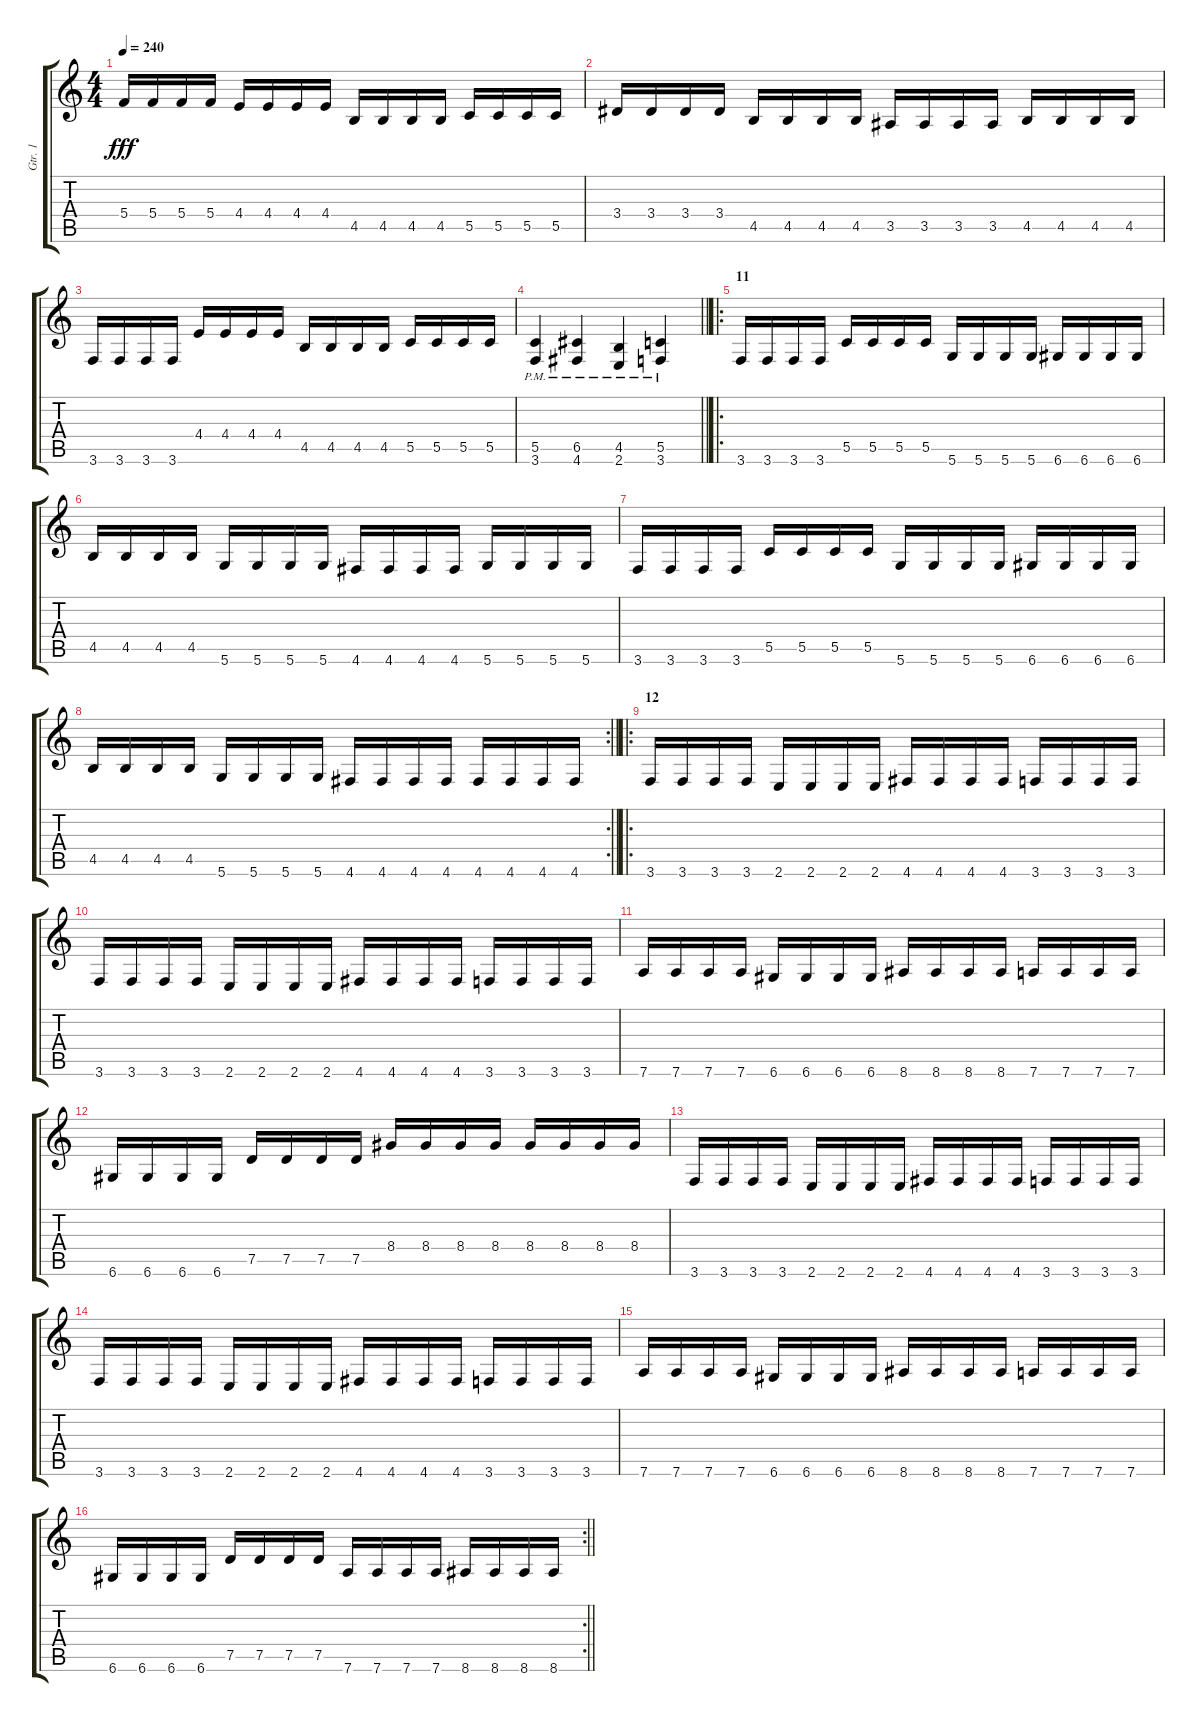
\track ("Gtr. 1" "Gtr. 1") {instrument distortionguitar}
\staff {score tabs}
\tuning (D4 A3 F3 C3 G2 D2) {hide}
\ts (4 4)
\tempo 240
\clef g2
\ks c
5.4.16{dy fff} 5.4.16 5.4.16 5.4.16 4.4.16 4.4.16 4.4.16 4.4.16 4.5.16 4.5.16 4.5.16 4.5.16 5.5.16 5.5.16 5.5.16 5.5.16 |
3.4.16 3.4.16 3.4.16 3.4.16 4.5.16 4.5.16 4.5.16 4.5.16 3.5.16 3.5.16 3.5.16 3.5.16 4.5.16 4.5.16 4.5.16 4.5.16 |
3.6.16 3.6.16 3.6.16 3.6.16 4.4.16 4.4.16 4.4.16 4.4.16 4.5.16 4.5.16 4.5.16 4.5.16 5.5.16 5.5.16 5.5.16 5.5.16 |
\barLineRight lightlight
(5.5{pm} 3.6{pm}).4 (6.5{pm} 4.6{pm}).4 (4.5{pm} 2.6{pm}).4 (5.5{pm} 3.6{pm}).4 |
\ro
\section ("" "11")
3.6.16 3.6.16 3.6.16 3.6.16 5.5.16 5.5.16 5.5.16 5.5.16 5.6.16 5.6.16 5.6.16 5.6.16 6.6.16 6.6.16 6.6.16 6.6.16 |
4.5.16 4.5.16 4.5.16 4.5.16 5.6.16 5.6.16 5.6.16 5.6.16 4.6.16 4.6.16 4.6.16 4.6.16 5.6.16 5.6.16 5.6.16 5.6.16 |
3.6.16 3.6.16 3.6.16 3.6.16 5.5.16 5.5.16 5.5.16 5.5.16 5.6.16 5.6.16 5.6.16 5.6.16 6.6.16 6.6.16 6.6.16 6.6.16 |
\rc 2
\barLineRight lightlight
4.5.16 4.5.16 4.5.16 4.5.16 5.6.16 5.6.16 5.6.16 5.6.16 4.6.16 4.6.16 4.6.16 4.6.16 4.6.16 4.6.16 4.6.16 4.6.16 |
\ro
\section ("" "12")
3.6.16 3.6.16 3.6.16 3.6.16 2.6.16 2.6.16 2.6.16 2.6.16 4.6.16 4.6.16 4.6.16 4.6.16 3.6.16 3.6.16 3.6.16 3.6.16 |
3.6.16 3.6.16 3.6.16 3.6.16 2.6.16 2.6.16 2.6.16 2.6.16 4.6.16 4.6.16 4.6.16 4.6.16 3.6.16 3.6.16 3.6.16 3.6.16 |
7.6.16 7.6.16 7.6.16 7.6.16 6.6.16 6.6.16 6.6.16 6.6.16 8.6.16 8.6.16 8.6.16 8.6.16 7.6.16 7.6.16 7.6.16 7.6.16 |
6.6.16 6.6.16 6.6.16 6.6.16 7.5.16 7.5.16 7.5.16 7.5.16 8.4.16 8.4.16 8.4.16 8.4.16 8.4.16 8.4.16 8.4.16 8.4.16 |
3.6.16 3.6.16 3.6.16 3.6.16 2.6.16 2.6.16 2.6.16 2.6.16 4.6.16 4.6.16 4.6.16 4.6.16 3.6.16 3.6.16 3.6.16 3.6.16 |
3.6.16 3.6.16 3.6.16 3.6.16 2.6.16 2.6.16 2.6.16 2.6.16 4.6.16 4.6.16 4.6.16 4.6.16 3.6.16 3.6.16 3.6.16 3.6.16 |
7.6.16 7.6.16 7.6.16 7.6.16 6.6.16 6.6.16 6.6.16 6.6.16 8.6.16 8.6.16 8.6.16 8.6.16 7.6.16 7.6.16 7.6.16 7.6.16 |
\rc 2
\barLineRight lightlight
6.6.16 6.6.16 6.6.16 6.6.16 7.5.16 7.5.16 7.5.16 7.5.16 7.6.16 7.6.16 7.6.16 7.6.16 8.6.16 8.6.16 8.6.16 8.6.16
